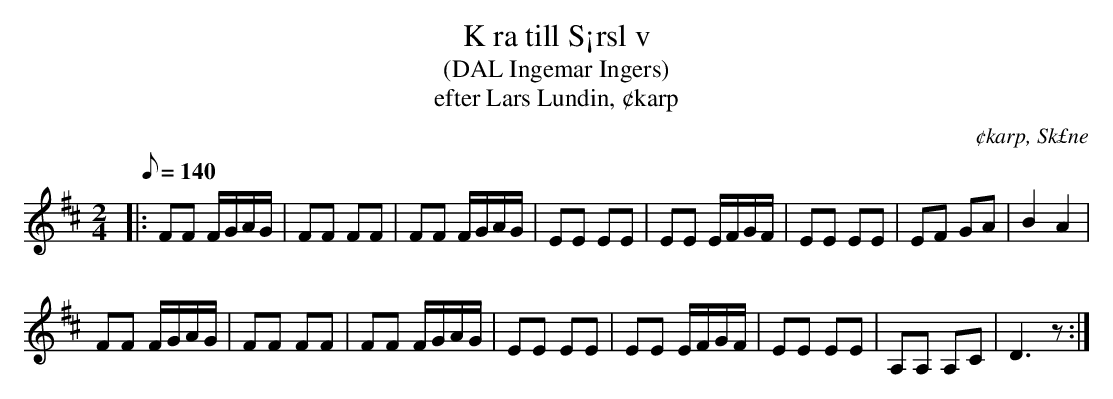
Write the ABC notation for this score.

X:1
T:K ra till S¡rsl v
T:(DAL Ingemar Ingers)
T:efter Lars Lundin, ¢karp
O:¢karp, Sk£ne
M:2/4
L:1/8
Q:140
K:D
|: FF F/G/A/G/ | FF FF | FF F/G/A/G/ | EE EE | EE E/F/G/F/ | EE EE | EF GA | B2 A2 |
FF F/G/A/G/ | FF FF | FF F/G/A/G/ | EE EE | EE E/F/G/F/ | EE EE | A,A, A,C | D3 z:|
